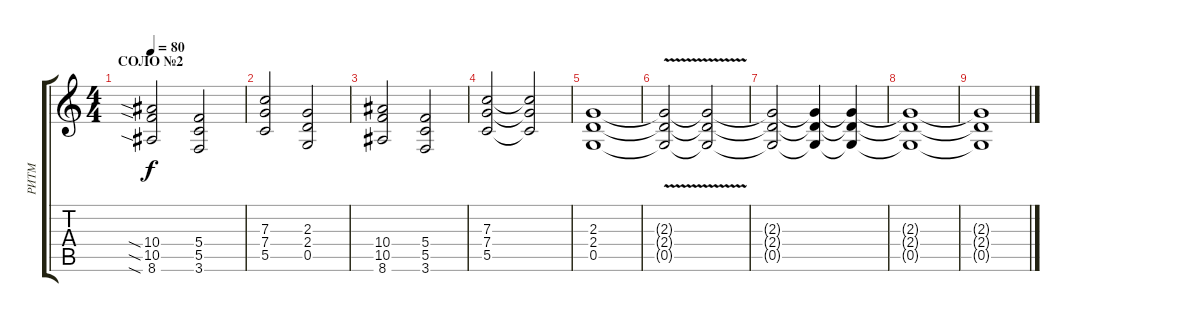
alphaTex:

\track ("РИТМ" "РИТМ") {instrument electricguitarclean}
\staff {score tabs}
\tuning (D4 A3 F3 C3 G2 D2) {hide}
\ts (4 4)
\section ("" "СОЛО №2")
\tempo 80
\clef g2
\ks c
(10.4{sia} 10.5{sia} 8.6{sia}).2{dy f instrument distortionguitar} (5.4 5.5 3.6).2 |
(7.3 7.4 5.5).2 (2.3 2.4 0.5).2 |
(10.4 10.5 8.6).2 (5.4 5.5 3.6).2 |
(7.3 7.4 5.5).2 (7.3{t} 7.4{t} 5.5{t}).2 |
(2.3 2.4 0.5).1 |
(2.3{v t} 2.4{v t} 0.5{v t}).2 (2.3{t} 2.4{t} 0.5{t}).2 |
(2.3{t} 2.4{t} 0.5{t}).2 (2.3{t} 2.4{t} 0.5{t}).4 (2.3{t} 2.4{t} 0.5{t}).4 |
(2.3{t} 2.4{t} 0.5{t}).1 |
(2.3{t} 2.4{t} 0.5{t}).1
